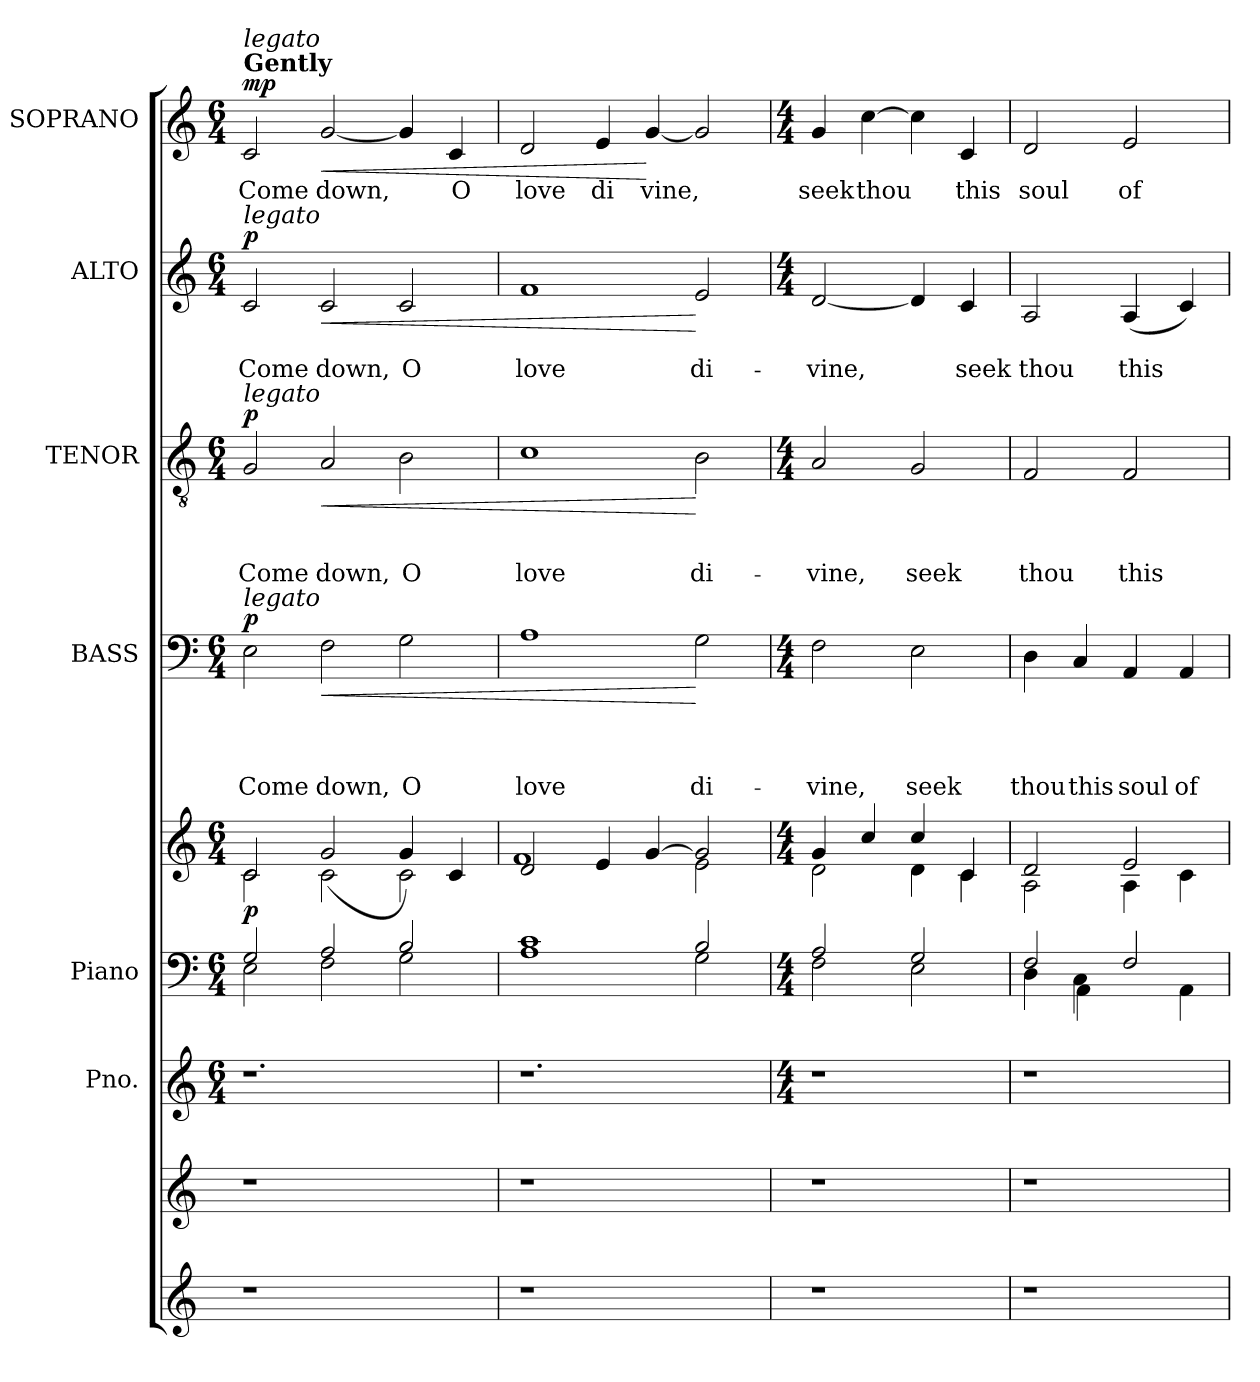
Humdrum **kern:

**kern	**kern	**kern	**kern	**kern	**dynam	**kern	**text	**text	**text	**text	**dynam	**kern	**text	**text	**text	**dynam	**kern	**text	**text	**dynam	**kern	**text	**dynam
*part8	*part7	*part6	*part5	*part5	*part5	*part4	*part4	*part4	*part4	*part4	*part4	*part3	*part3	*part3	*part3	*part3	*part2	*part2	*part2	*part2	*part1	*part1	*part1
*staff9	*staff8	*staff7	*staff6	*staff5	*staff5/6	*staff4	*staff4	*staff4	*staff4	*staff4	*staff4	*staff3	*staff3	*staff3	*staff3	*staff3	*staff2	*staff2	*staff2	*staff2	*staff1	*staff1	*staff1
*	*	*I"Pno.	*I"Piano	*	*	*I"BASS	*	*	*	*	*	*I"TENOR	*	*	*	*	*I"ALTO	*	*	*	*I"SOPRANO	*	*
*	*	*	*	*	*	*I'B.	*	*	*	*	*	*I'T.	*	*	*	*	*I'A.	*	*	*	*I'S.	*	*
*clefG2	*clefG2	*clefG2	*clefF4	*clefG2	*	*clefF4	*	*	*	*	*	*clefGv2	*	*	*	*	*clefG2	*	*	*	*clefG2	*	*
*k[]	*k[]	*k[]	*k[]	*k[]	*	*k[]	*	*	*	*	*	*k[]	*	*	*	*	*k[]	*	*	*	*k[]	*	*
*C:	*C:	*C:	*C:	*C:	*	*C:	*	*	*	*	*	*C:	*	*	*	*	*C:	*	*	*	*C:	*	*
*	*	*M6/4	*M6/4	*M6/4	*	*M6/4	*	*	*	*	*	*M6/4	*	*	*	*	*M6/4	*	*	*	*M6/4	*	*
*MM100	*MM100	*MM100	*MM100	*MM100	*	*MM100	*	*	*	*	*	*MM100	*	*	*	*	*MM100	*	*	*	*MM100	*	*
=1	=1	=1	=1	=1	=1	=1	=1	=1	=1	=1	=1	=1	=1	=1	=1	=1	=1	=1	=1	=1	=1	=1	=1
*	*	*	*^	*^	*	*	*	*	*	*	*	*	*	*	*	*	*	*	*	*	*	*	*
!	!	!	!	!	!	!	!	!	!	!	!	!	!	!	!	!	!	!	!	!	!	!	!LO:TX:a:B:t=Gently	!	!
!	!	!	!	!	!	!	!	!	!	!	!	!	!	!	!	!	!	!	!	!	!	!	!LO:TX:a:i:t=legato	!	!
!	!	!	!	!	!	!	!	!	!	!	!	!	!	!	!	!	!	!	!LO:TX:a:i:t=legato	!	!	!	!	!	!
!	!	!	!	!	!	!	!	!	!	!	!	!	!	!LO:TX:a:i:t=legato	!	!	!	!	!	!	!	!	!	!	!
!	!	!	!	!	!	!	!	!LO:TX:a:i:t=legato	!	!	!	!	!	!	!	!	!	!	!	!	!	!	!	!	!
!	!	!	!	!	!	!	!LO:DY:b	!	!	!	!	!LO:LY:b	!LO:DY:a	!	!	!	!LO:LY:b	!LO:DY:a	!	!	!LO:LY:b	!LO:DY:a	!	!LO:LY:b	!LO:DY:a
1r	1r	1.r	2G/	2E\	2c\	2c/	p	2E\	.	.	.	Come	p	2G/	.	.	Come	p	2c/	.	Come	p	2c/	Come	mp
!	!	!	!	!	!	!	!	!	!	!	!	!LO:LY:b	!LO:HP:b	!	!	!	!LO:LY:b	!LO:HP:b	!	!	!LO:LY:b	!LO:HP:b	!	!LO:LY:b	!LO:HP:b
.	.	.	2F\	2A/	2c\	(2g/	.	2F\	.	.	.	down,	<	2A/	.	.	down,	<	2c/	.	down,	<	[<2g/	down,	<
!	!	!	!	!	!	!	!	!	!	!	!	!LO:LY:b	!	!	!	!	!LO:LY:b	!	!	!	!LO:LY:b	!	!	!	!
2ryy	2ryy	.	2B/	2G\	2c\	4g/)	.	2G\	.	.	.	O	.	2B\	.	.	O	.	2c/	.	O	.	4g/]	.	.
!	!	!	!	!	!	!	!	!	!	!	!	!	!	!	!	!	!	!	!	!	!	!	!	!LO:LY:b	!
.	.	.	.	.	.	4c/	.	.	.	.	.	.	.	.	.	.	.	.	.	.	.	.	4c/	O	.
=2	=2	=2	=2	=2	=2	=2	=2	=2	=2	=2	=2	=2	=2	=2	=2	=2	=2	=2	=2	=2	=2	=2	=2	=2	=2
!	!	!	!	!	!	!	!	!	!	!	!	!LO:LY:b	!	!	!	!	!LO:LY:b	!	!	!	!LO:LY:b	!	!	!LO:LY:b	!
1r	1r	1.r	1c	1A	2d/	1f	.	1A	.	.	.	love	.	1c	.	.	love	.	1f	.	love	.	2d/	love	.
!	!	!	!	!	!	!	!	!	!	!	!	!	!	!	!	!	!	!	!	!	!	!	!	!LO:LY:b	!
.	.	.	.	.	4e/	.	.	.	.	.	.	.	.	.	.	.	.	.	.	.	.	.	4e/	di	.
!	!	!	!	!	!	!	!	!	!	!	!	!	!	!	!	!	!	!	!	!	!	!	!	!LO:LY:b	!
.	.	.	.	.	[>4g/	.	.	.	.	.	.	.	.	.	.	.	.	.	.	.	.	.	[<4g/	vine,	[
!	!	!	!	!	!	!	!	!	!	!	!	!LO:LY:b	!	!	!	!	!LO:LY:b	!	!	!	!LO:LY:b	!	!	!	!
2ryy	2ryy	.	2B/	2G\	2g/]	2e\	.	2G\	.	.	.	di-	[	2B\	.	.	di-	[	2e/	.	di-	[	2g/]	.	.
=3	=3	=3	=3	=3	=3	=3	=3	=3	=3	=3	=3	=3	=3	=3	=3	=3	=3	=3	=3	=3	=3	=3	=3	=3	=3
*	*	*M4/4	*M4/4	*	*M4/4	*	*	*M4/4	*	*	*	*	*	*M4/4	*	*	*	*	*M4/4	*	*	*	*M4/4	*	*
!	!	!	!	!	!	!	!	!	!	!	!	!LO:LY:b	!	!	!	!	!LO:LY:b	!	!	!	!LO:LY:b	!	!	!LO:LY:b	!
1r	1r	1r	2A/	2F\	2d\	4g/	.	2F\	.	.	.	-vine,	.	2A/	.	.	-vine,	.	[<2d/	.	-vine,	.	4g/	seek	.
!	!	!	!	!	!	!	!	!	!	!	!	!	!	!	!	!	!	!	!	!	!	!	!	!LO:LY:b	!
.	.	.	.	.	.	4cc/	.	.	.	.	.	.	.	.	.	.	.	.	.	.	.	.	[>4cc\	thou	.
!	!	!	!	!	!	!	!	!	!	!	!	!LO:LY:b	!	!	!	!	!LO:LY:b	!	!	!	!	!	!	!	!
.	.	.	2E\	2G/	(4cc/	4d\	.	2E\	.	.	.	seek	.	2G/	.	.	seek	.	4d/]	.	.	.	4cc\]	.	.
!	!	!	!	!	!	!	!	!	!	!	!	!	!	!	!	!	!	!	!	!	!LO:LY:b	!	!	!LO:LY:b	!
.	.	.	.	.	4c/	4c\	.	.	.	.	.	.	.	.	.	.	.	.	4c/	.	seek	.	4c/	this	.
=4	=4	=4	=4	=4	=4	=4	=4	=4	=4	=4	=4	=4	=4	=4	=4	=4	=4	=4	=4	=4	=4	=4	=4	=4	=4
*	*	*	*	*^	*	*	*	*	*	*	*	*	*	*	*	*	*	*	*	*	*	*	*	*	*
!	!	!	!	!	!	!	!	!	!	!	!	!	!LO:LY:b	!	!	!	!	!LO:LY:b	!	!	!	!LO:LY:b	!	!	!LO:LY:b	!
1r	1r	1r	2F/	4D\	4ryy	2d/	2A\	.	4D\	.	.	.	thou	.	2F/	.	.	thou	.	2A/	.	thou	.	2d/	soul	.
!	!	!	!	!	!	!	!	!	!	!	!	!	!LO:LY:b	!	!	!	!	!	!	!	!	!	!	!	!	!
.	.	.	.	4C\	4AA\	.	.	.	4C/	.	.	.	this	.	.	.	.	.	.	.	.	.	.	.	.	.
!	!	!	!	!	!	!	!	!	!	!	!	!	!LO:LY:b	!	!	!	!	!LO:LY:b	!	!	!	!LO:LY:b	!	!	!LO:LY:b	!
.	.	.	2ryy	2F/	4ryy	4A\	2e/	.	4AA/	.	.	.	soul	.	2F/	.	.	this	.	(<4A/	.	this	.	2e/	of	.
!	!	!	!	!	!	!	!	!	!	!	!	!	!LO:LY:b	!	!	!	!	!	!	!	!	!	!	!	!	!
.	.	.	.	.	4AA\	4c\	.	.	4AA/	.	.	.	of	.	.	.	.	.	.	4c/)	.	.	.	.	.	.
*	*	*	*v	*v	*v	*	*	*	*	*	*	*	*	*	*	*	*	*	*	*	*	*	*	*	*	*
*	*	*	*	*v	*v	*	*	*	*	*	*	*	*	*	*	*	*	*	*	*	*	*	*	*
=	=	=	=	=	=	=	=	=	=	=	=	=	=	=	=	=	=	=	=	=	=	=	=
*-	*-	*-	*-	*-	*-	*-	*-	*-	*-	*-	*-	*-	*-	*-	*-	*-	*-	*-	*-	*-	*-	*-	*-
